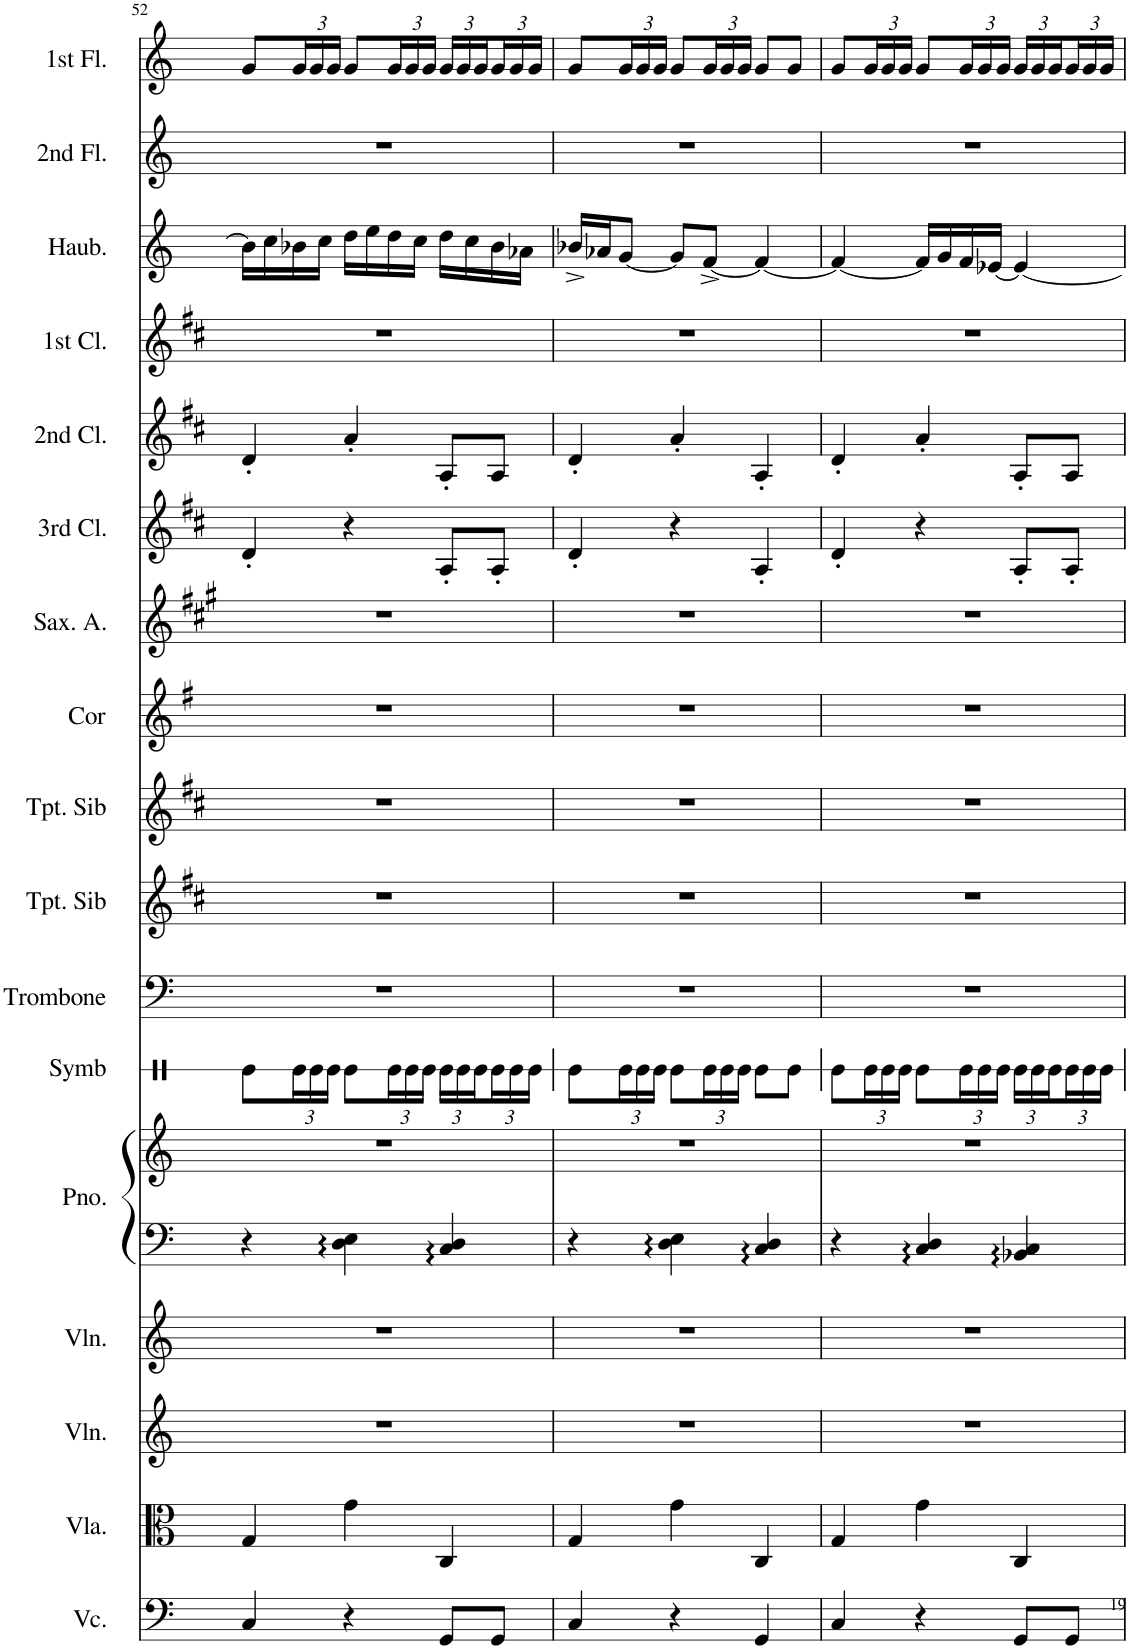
**kern	**kern	**kern	**kern	**kern	**kern	**kern	**kern	**kern	**kern	**kern	**kern	**kern	**kern	**kern	**kern	**kern	**kern
*part17	*part16	*part15	*part14	*part13	*part13	*part12	*part11	*part10	*part9	*part8	*part7	*part6	*part5	*part4	*part3	*part2	*part1
*staff18	*staff17	*staff16	*staff15	*staff14	*staff13	*staff12	*staff11	*staff10	*staff9	*staff8	*staff7	*staff6	*staff5	*staff4	*staff3	*staff2	*staff1
*I"Violoncelle	*I"Violon Alto	*I"Violon	*I"Violon	*I"Piano	*	*I"Symbales	*I"Trombone	*I"Trompette en Sib	*I"Trompette en Sib	*I"Cor	*I"Saxo Alto	*I"3rd clarinette	*I"2nd clarinette	*I"1st clarinette	*I"Haubois	*I"2nd flûte	*I"1st flûte
*I'Vc.	*I'Vla.	*I'Vln.	*I'Vln.	*I'Pno.	*	*I'Symb	*I'Trombone	*I'Tpt. Sib	*I'Tpt. Sib	*I'Cor	*I'Sax. A.	*I'3rd Cl.	*I'2nd Cl.	*I'1st Cl.	*I'Haub.	*I'2nd Fl.	*I'1st Fl.
!!LO:PB:g=z
*clefF4	*clefC3	*clefG2	*clefG2	*clefF4	*clefG2	*clefX	*clefF4	*clefG2	*clefG2	*clefG2	*clefG2	*clefG2	*clefG2	*clefG2	*clefG2	*clefG2	*clefG2
*	*	*	*	*	*	*	*	*Trd1c2	*Trd1c2	*Trd4c7	*Trd5c9	*Trd1c2	*Trd1c2	*Trd1c2	*	*	*
*k[]	*k[]	*k[]	*k[]	*k[]	*k[]	*k[]	*k[]	*k[f#c#]	*k[f#c#]	*k[f#]	*k[f#c#g#]	*k[f#c#]	*k[f#c#]	*k[f#c#]	*k[]	*k[]	*k[]
*M3/4	*M3/4	*M3/4	*M3/4	*M3/4	*M3/4	*M3/4	*M3/4	*M3/4	*M3/4	*M3/4	*M3/4	*M3/4	*M3/4	*M3/4	*M3/4	*M3/4	*M3/4
=52	=52	=52	=52	=52	=52	=52	=52	=52	=52	=52	=52	=52	=52	=52	=52	=52	=52
4C/	4G/	2.r	2.r	4r	2.r	8Re\L	2.r	2.r	2.r	2.r	2.r	4d'/	4d'/	2.r	16b-\LL]	2.r	8g/L
.	.	.	.	.	.	.	.	.	.	.	.	.	.	.	16cc\	.	.
*	*	*	*	*	*	*Xbrackettup	*	*	*	*	*	*	*	*	*	*	*Xbrackettup
.	.	.	.	.	.	24Re\L	.	.	.	.	.	.	.	.	16b-X\	.	24g/L
.	.	.	.	.	.	24Re\	.	.	.	.	.	.	.	.	.	.	24g/
.	.	.	.	.	.	.	.	.	.	.	.	.	.	.	16cc\JJ	.	.
.	.	.	.	.	.	24Re\JJ	.	.	.	.	.	.	.	.	.	.	24g/JJ
4r	4g\	.	.	4D\ 4E\	.	8Re\L	.	.	.	.	.	4r	4a'/	.	16dd\LL	.	8g/L
.	.	.	.	.	.	.	.	.	.	.	.	.	.	.	16ee\	.	.
.	.	.	.	.	.	24Re\L	.	.	.	.	.	.	.	.	16dd\	.	24g/L
.	.	.	.	.	.	24Re\	.	.	.	.	.	.	.	.	.	.	24g/
.	.	.	.	.	.	.	.	.	.	.	.	.	.	.	16cc\JJ	.	.
.	.	.	.	.	.	24Re\JJ	.	.	.	.	.	.	.	.	.	.	24g/JJ
8GG/L	4C/	.	.	4C/ 4D/	.	24Re\LL	.	.	.	.	.	8A'/L	8A'/L	.	16dd\LL	.	24g/LL
.	.	.	.	.	.	24Re\	.	.	.	.	.	.	.	.	.	.	24g/
.	.	.	.	.	.	.	.	.	.	.	.	.	.	.	16cc\	.	.
.	.	.	.	.	.	24Re\	.	.	.	.	.	.	.	.	.	.	24g/
8GG/J	.	.	.	.	.	24Re\	.	.	.	.	.	8A'/J	8A/J	.	16b-\	.	24g/
.	.	.	.	.	.	24Re\	.	.	.	.	.	.	.	.	.	.	24g/
.	.	.	.	.	.	.	.	.	.	.	.	.	.	.	16a-X\JJ	.	.
.	.	.	.	.	.	24Re\JJ	.	.	.	.	.	.	.	.	.	.	24g/JJ
=53	=53	=53	=53	=53	=53	=53	=53	=53	=53	=53	=53	=53	=53	=53	=53	=53	=53
4C/	4G/	2.r	2.r	4r	2.r	8Re\L	2.r	2.r	2.r	2.r	2.r	4d'/	4d'/	2.r	16b-X^/LL	2.r	8g/L
.	.	.	.	.	.	.	.	.	.	.	.	.	.	.	16a-X/J	.	.
.	.	.	.	.	.	24Re\L	.	.	.	.	.	.	.	.	[8g/J	.	24g/L
.	.	.	.	.	.	24Re\	.	.	.	.	.	.	.	.	.	.	24g/
.	.	.	.	.	.	24Re\JJ	.	.	.	.	.	.	.	.	.	.	24g/JJ
4r	4g\	.	.	4D\ 4E\	.	8Re\L	.	.	.	.	.	4r	4a'/	.	8g/L]	.	8g/L
.	.	.	.	.	.	24Re\L	.	.	.	.	.	.	.	.	[8f^/J	.	24g/L
.	.	.	.	.	.	24Re\	.	.	.	.	.	.	.	.	.	.	24g/
.	.	.	.	.	.	24Re\JJ	.	.	.	.	.	.	.	.	.	.	24g/JJ
4GG/	4C/	.	.	4C/ 4D/	.	8Re\L	.	.	.	.	.	4A'/	4A'/	.	4f/_	.	8g/L
.	.	.	.	.	.	8Re\J	.	.	.	.	.	.	.	.	.	.	8g/J
=54	=54	=54	=54	=54	=54	=54	=54	=54	=54	=54	=54	=54	=54	=54	=54	=54	=54
4C/	4G/	2.r	2.r	4r	2.r	8Re\L	2.r	2.r	2.r	2.r	2.r	4d'/	4d'/	2.r	4f/_	2.r	8g/L
.	.	.	.	.	.	24Re\L	.	.	.	.	.	.	.	.	.	.	24g/L
.	.	.	.	.	.	24Re\	.	.	.	.	.	.	.	.	.	.	24g/
.	.	.	.	.	.	24Re\JJ	.	.	.	.	.	.	.	.	.	.	24g/JJ
4r	4g\	.	.	4C/ 4D/	.	8Re\L	.	.	.	.	.	4r	4a'/	.	16f/LL]	.	8g/L
.	.	.	.	.	.	.	.	.	.	.	.	.	.	.	16g/	.	.
.	.	.	.	.	.	24Re\L	.	.	.	.	.	.	.	.	16f/	.	24g/L
.	.	.	.	.	.	24Re\	.	.	.	.	.	.	.	.	.	.	24g/
.	.	.	.	.	.	.	.	.	.	.	.	.	.	.	[16e-X/JJ	.	.
.	.	.	.	.	.	24Re\JJ	.	.	.	.	.	.	.	.	.	.	24g/JJ
8GG/L	4C/	.	.	4BB-X/ 4C/	.	24Re\LL	.	.	.	.	.	8A'/L	8A'/L	.	4e-/_	.	24g/LL
.	.	.	.	.	.	24Re\	.	.	.	.	.	.	.	.	.	.	24g/
.	.	.	.	.	.	24Re\	.	.	.	.	.	.	.	.	.	.	24g/
8GG/J	.	.	.	.	.	24Re\	.	.	.	.	.	8A'/J	8A/J	.	.	.	24g/
.	.	.	.	.	.	24Re\	.	.	.	.	.	.	.	.	.	.	24g/
.	.	.	.	.	.	24Re\JJ	.	.	.	.	.	.	.	.	.	.	24g/JJ
=	=	=	=	=	=	=	=	=	=	=	=	=	=	=	=	=	=
*-	*-	*-	*-	*-	*-	*-	*-	*-	*-	*-	*-	*-	*-	*-	*-	*-	*-
